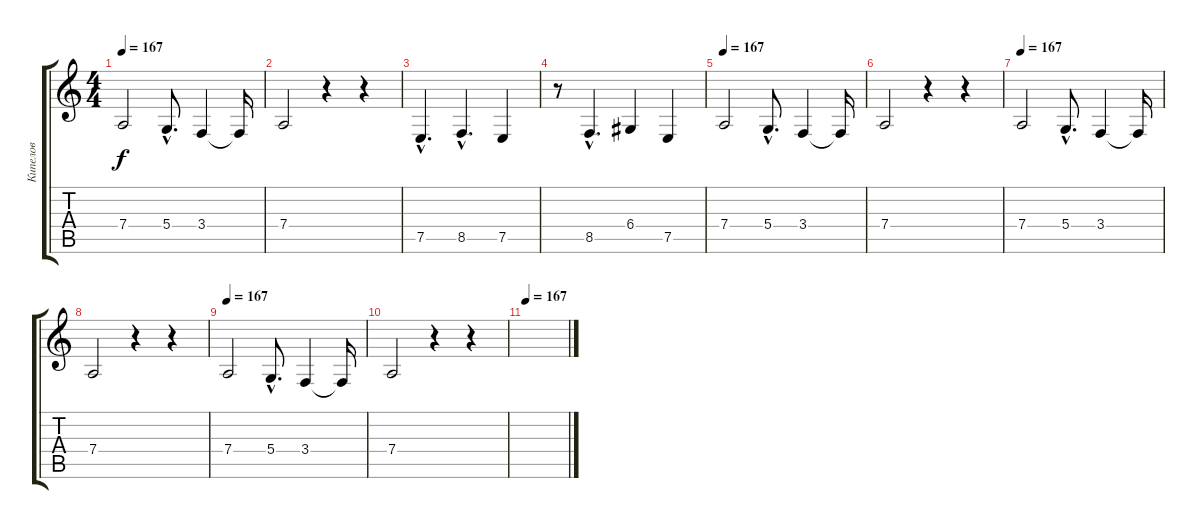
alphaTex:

\track ("Кипелов" "Кипелов") {instrument tenorsax}
\staff {score tabs}
\tuning (E4 B3 G3 D3 A2 E2) {hide}
\ts (4 4)
\tempo 167
\clef g2
\ks c
7.4.2{dy f} 5.4{hac}.8{d} 3.4.4 3.4{t}.16 |
7.4.2 r.4 r.4 |
7.5{hac}.4{d} 8.5{hac}.4{d} 7.5.4 |
r.8 8.5{hac}.4{d} 6.4.4 7.5.4 |
\tempo 167
7.4.2 5.4{hac}.8{d} 3.4.4 3.4{t}.16 |
7.4.2 r.4 r.4 |
\tempo 167
7.4.2 5.4{hac}.8{d} 3.4.4 3.4{t}.16 |
7.4.2 r.4 r.4 |
\tempo 167
7.4.2 5.4{hac}.8{d} 3.4.4 3.4{t}.16 |
7.4.2 r.4 r.4 |
\tempo 167
